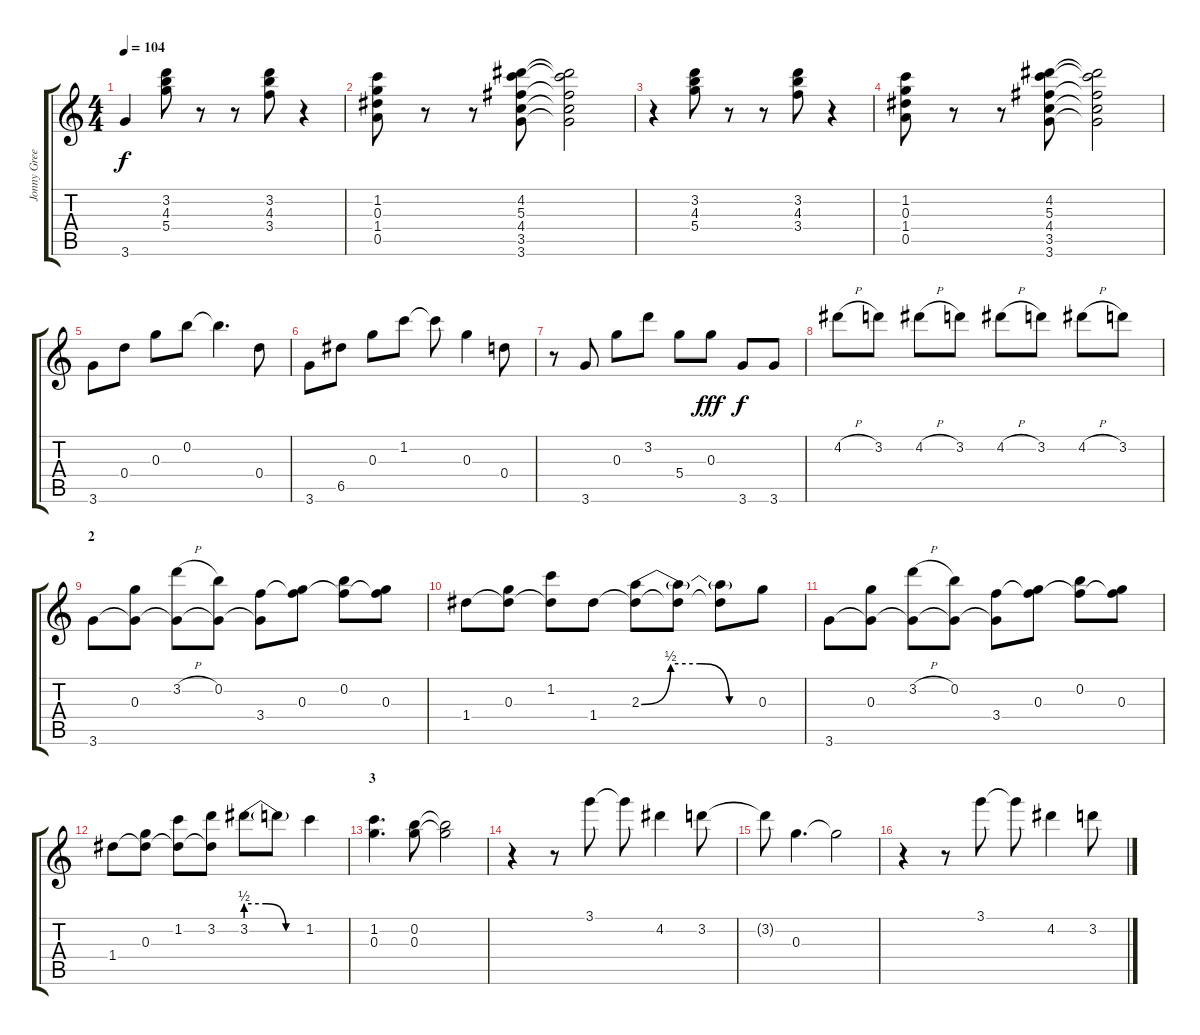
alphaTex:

\track ("Jonny Greenwood" "Jonny Gree") {instrument overdrivenguitar}
\staff {score tabs}
\tuning (E5 B4 G4 D4 A3 E3) {hide}
\ts (4 4)
\tempo 104
\clef g2
\ks c
3.6.4{dy f} (3.2 4.3 5.4).8 r.8 r.8 (3.2 4.3 3.4).8 r.4 |
(1.2 0.3 1.4 0.5).8 r.8 r.8 (4.2 5.3 4.4 3.5 3.6).8 (4.2{t} 5.3{t} 4.4{t} 3.5{t} 3.6{t}).2 |
r.4 (3.2 4.3 5.4).8 r.8 r.8 (3.2 4.3 3.4).8 r.4 |
(1.2 0.3 1.4 0.5).8 r.8 r.8 (4.2 5.3 4.4 3.5 3.6).8 (4.2{t} 5.3{t} 4.4{t} 3.5{t} 3.6{t}).2 |
3.6.8 0.4.8 0.3.8 0.2.8 0.2{t}.4{d} 0.4.8 |
3.6.8 6.5.8 0.3.8 1.2.8 1.2{t}.8 0.3.4 0.4.8 |
r.8 3.6.8 0.3.8 3.2.8 5.4.8 0.3.8{dy fff} 3.6.8{dy f} 3.6.8 |
4.2{h}.8 3.2.8 4.2{h}.8 3.2.8 4.2{h}.8 3.2.8 4.2{h}.8 3.2.8 |
\section ("" "2")
3.6.8 (0.3 3.6{t}).8 (3.2{h} 3.6{t}).8 (0.2 3.6{t}).8 (3.4 3.6{t}).8 (0.3 3.4{t}).8 (0.2 3.4{t}).8 (0.3 3.4{t}).8 |
1.4.8 (0.3 1.4{t}).8 (1.2 1.4{t}).8 1.4.8 (2.3{be (custom 0 0 15 2 30 2 45 0 60 0)} 1.4{t}).8 (2.3{t} 1.4{t}).8 (2.3{t} 1.4{t}).8 0.3.8 |
3.6.8 (0.3 3.6{t}).8 (3.2{h} 3.6{t}).8 (0.2 3.6{t}).8 (3.4 3.6{t}).8 (0.3 3.4{t}).8 (0.2 3.4{t}).8 (0.3 3.4{t}).8 |
1.4.8 (0.3 1.4{t}).8 (1.2 1.4{t}).8 (3.2 1.4{t}).8 3.2{be (custom 0 2 20 2 40 0 60 0)}.8 3.2{t}.8 1.2.4 |
\section ("" "3")
(1.2 0.3).4{d} (0.2 0.3).8 (0.2{t} 0.3{t}).2 |
r.4 r.8 3.1.8 3.1{t}.8 4.2.4 3.2.8 |
3.2{t}.8 0.3.4{d} 0.3{t}.2 |
r.4 r.8 3.1.8 3.1{t}.8 4.2.4 3.2.8
